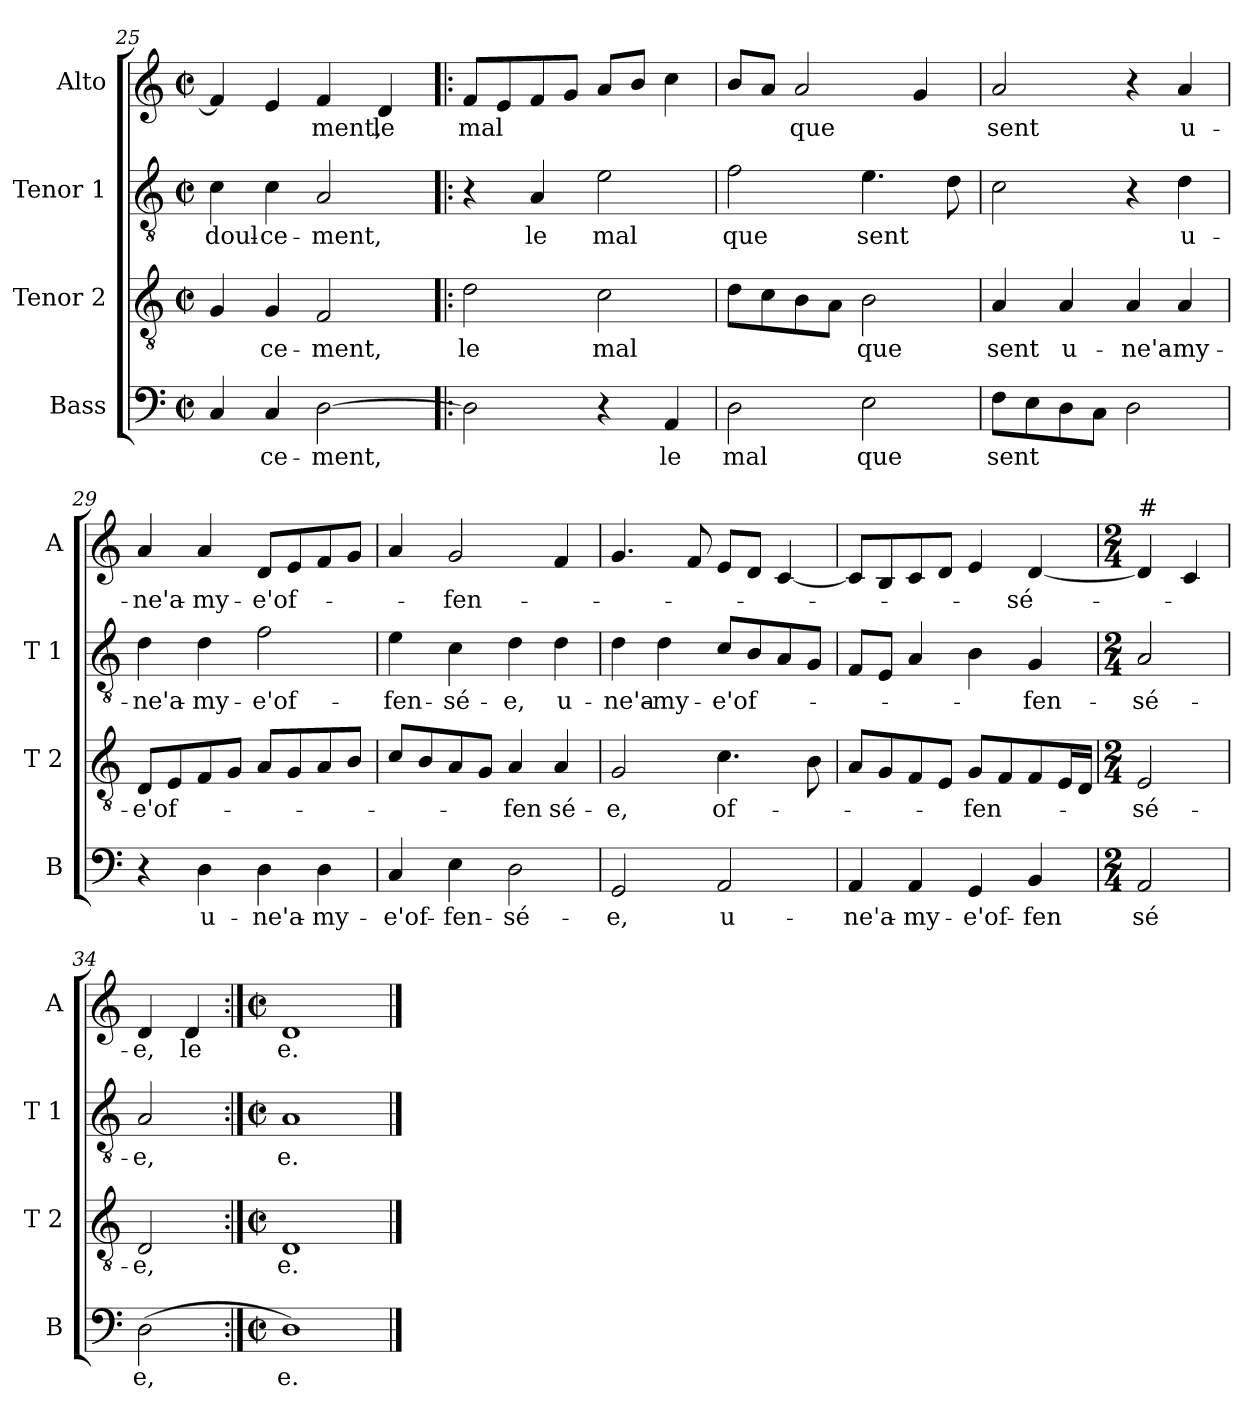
**kern	**text	**kern	**text	**kern	**text	**kern	**text
*part4	*part4	*part3	*part3	*part2	*part2	*part1	*part1
*staff4	*staff4	*staff3	*staff3	*staff2	*staff2	*staff1	*staff1
*I"Bass	*	*I"Tenor 2	*	*I"Tenor 1	*	*I"Alto	*
*I'B	*	*I'T 2	*	*I'T 1	*	*I'A	*
*clefF4	*	*clefGv2	*	*clefGv2	*	*clefG2	*
*k[]	*	*k[]	*	*k[]	*	*k[]	*
*C:	*	*C:	*	*C:	*	*C:	*
*M2/2	*	*M2/2	*	*M2/2	*	*M2/2	*
*met(c|)	*	*met(c|)	*	*met(c|)	*	*met(c|)	*
=25	=25	=25	=25	=25	=25	=25	=25
!	!	!	!	!	!LO:LY:b	!	!
4C/	.	4G/	.	4c\	doul-	4f/]	.
!	!LO:LY:b	!	!LO:LY:b	!	!LO:LY:b	!	!
4C/	-ce-	4G/	-ce-	4c\	-ce-	4e/	.
!	!LO:LY:b	!	!LO:LY:b	!	!LO:LY:b	!	!LO:LY:b
[2D\	-ment,	2F/	-ment,	2A/	-ment,	4f/	-ment,
!	!	!	!	!	!	!	!LO:LY:b
.	.	.	.	.	.	4d/	le
!!LO:PB:g=z
=26!|:	=26!|:	=26!|:	=26!|:	=26!|:	=26!|:	=26!|:	=26!|:
!	!	!	!LO:LY:b	!	!	!	!LO:LY:b
2D\]	.	2d\	le	4r	.	8f/L	mal
.	.	.	.	.	.	8e/	.
!	!	!	!	!	!LO:LY:b	!	!
.	.	.	.	4A/	le	8f/	.
.	.	.	.	.	.	8g/J	.
!	!	!	!LO:LY:b	!	!LO:LY:b	!	!
4r	.	2c\	mal	2e\	mal	8a/L	.
.	.	.	.	.	.	8b/J	.
!	!LO:LY:b	!	!	!	!	!	!
4AA/	le	.	.	.	.	4cc\	.
=27	=27	=27	=27	=27	=27	=27	=27
!	!LO:LY:b	!	!	!	!LO:LY:b	!	!
2D\	mal	8d\L	.	2f\	que	8b/L	.
.	.	8c\	.	.	.	8a/J	.
!	!	!	!	!	!	!	!LO:LY:b
.	.	8B\	.	.	.	2a/	que
.	.	8A\J	.	.	.	.	.
!	!LO:LY:b	!	!LO:LY:b	!	!LO:LY:b	!	!
2E\	que	2B\	que	4.e\	sent	.	.
.	.	.	.	.	.	4g/	.
.	.	.	.	8d\	.	.	.
=28	=28	=28	=28	=28	=28	=28	=28
!	!LO:LY:b	!	!LO:LY:b	!	!	!	!LO:LY:b
8F\L	sent	4A/	sent	2c\	.	2a/	sent
8E\	.	.	.	.	.	.	.
!	!	!	!LO:LY:b	!	!	!	!
8D\	.	4A/	u-	.	.	.	.
8C\J	.	.	.	.	.	.	.
!	!	!	!LO:LY:b	!	!	!	!
2D\	.	4A/	-ne'a-	4r	.	4r	.
!	!	!	!LO:LY:b	!	!LO:LY:b	!	!LO:LY:b
.	.	4A/	-my-	4d\	u-	4a/	u-
=29	=29	=29	=29	=29	=29	=29	=29
!	!	!	!LO:LY:b	!	!LO:LY:b	!	!LO:LY:b
4r	.	8D/L	-e'of-	4d\	-ne'a-	4a/	-ne'a-
.	.	8E/	.	.	.	.	.
!	!LO:LY:b	!	!	!	!LO:LY:b	!	!LO:LY:b
4D\	u-	8F/	.	4d\	-my-	4a/	-my-
.	.	8G/J	.	.	.	.	.
!	!LO:LY:b	!	!	!	!LO:LY:b	!	!LO:LY:b
4D\	-ne'a-	8A/L	.	2f\	-e'of-	8d/L	-e'of-
.	.	8G/	.	.	.	8e/	.
!	!LO:LY:b	!	!	!	!	!	!
4D\	-my-	8A/	.	.	.	8f/	.
.	.	8B/J	.	.	.	8g/J	.
=30	=30	=30	=30	=30	=30	=30	=30
!	!LO:LY:b	!	!	!	!LO:LY:b	!	!
4C/	-e'of-	8c/L	.	4e\	-fen-	4a/	.
.	.	8B/	.	.	.	.	.
!	!LO:LY:b	!	!	!	!LO:LY:b	!	!LO:LY:b
4E\	-fen-	8A/	.	4c\	-sé-	2g/	-fen-
.	.	8G/J	.	.	.	.	.
!	!LO:LY:b	!	!LO:LY:b	!	!LO:LY:b	!	!
2D\	-sé-	4A/	-fen	4d\	-e,	.	.
!	!	!	!LO:LY:b	!	!LO:LY:b	!	!
.	.	4A/	sé-	4d\	u-	4f/	.
!!LO:LB:g=z
=31	=31	=31	=31	=31	=31	=31	=31
!	!LO:LY:b	!	!LO:LY:b	!	!LO:LY:b	!	!
2GG/	-e,	2G/	-e,	4d\	-ne'a-	4.g/	.
!	!	!	!	!	!LO:LY:b	!	!
.	.	.	.	4d\	-my-	.	.
.	.	.	.	.	.	8f/	.
!	!LO:LY:b	!	!LO:LY:b	!	!LO:LY:b	!	!
2AA/	u-	4.c\	of-	8c/L	-e'of-	8e/L	.
.	.	.	.	8B/	.	8d/J	.
.	.	.	.	8A/	.	[4c/	.
.	.	8B\	.	8G/J	.	.	.
=32	=32	=32	=32	=32	=32	=32	=32
!	!LO:LY:b	!	!	!	!	!	!
4AA/	-ne'a-	8A/L	.	8F/L	.	8c/L]	.
.	.	8G/	.	8E/J	.	8B/	.
!	!LO:LY:b	!	!	!	!	!	!
4AA/	-my-	8F/	.	4A/	.	8c/	.
.	.	8E/J	.	.	.	8d/J	.
!	!LO:LY:b	!	!LO:LY:b	!	!	!	!
4GG/	-e'of-	8G/L	-fen-	4B\	.	4e/	.
.	.	8F/	.	.	.	.	.
!	!LO:LY:b	!	!	!	!LO:LY:b	!	!LO:LY:b
4BB/	-fen	8F/	.	4G/	-fen-	[4d/	-sé-
.	.	16E/L	.	.	.	.	.
.	.	16D/JJ	.	.	.	.	.
=33	=33	=33	=33	=33	=33	=33	=33
*M2/4	*	*M2/4	*	*M2/4	*	*M2/4	*
!	!	!	!	!	!	!LO:TX:a:t=#	!
!	!LO:LY:b	!	!LO:LY:b	!	!LO:LY:b	!	!
2AA/	sé	2E/	-sé-	2A/	-sé-	4d/]	.
.	.	.	.	.	.	4c/	.
=34	=34	=34	=34	=34	=34	=34	=34
!	!LO:LY:b	!	!LO:LY:b	!	!LO:LY:b	!	!LO:LY:b
(>2D\	e,	2D/	-e,	2A/	-e,	4d/	-e,
!	!	!	!	!	!	!	!LO:LY:b
.	.	.	.	.	.	4d/	le
=35:|!	=35:|!	=35:|!	=35:|!	=35:|!	=35:|!	=35:|!	=35:|!
*M2/2	*	*M2/2	*	*M2/2	*	*M2/2	*
*met(c|)	*	*met(c|)	*	*met(c|)	*	*met(c|)	*
!	!LO:LY:b	!	!LO:LY:b	!	!LO:LY:b	!	!LO:LY:b
1D)	e.	1D	e.	1A	e.	1d	e.
==	==	==	==	==	==	==	==
*-	*-	*-	*-	*-	*-	*-	*-
